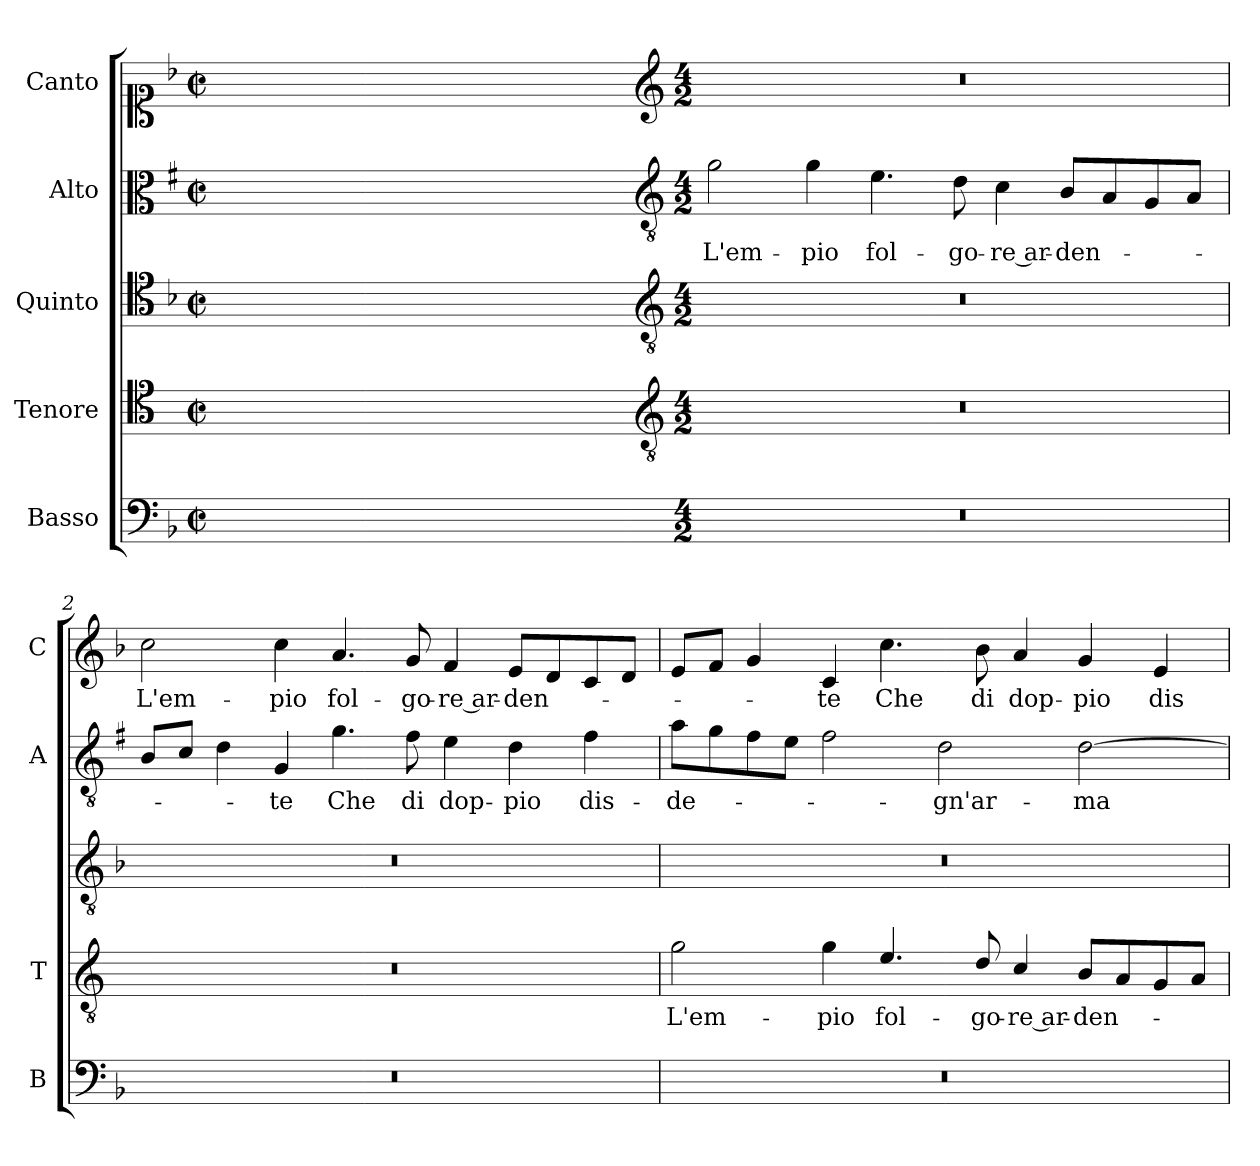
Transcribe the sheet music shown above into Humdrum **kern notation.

**kern	**kern	**text	**kern	**kern	**text	**kern	**text
*part5	*part4	*part4	*part3	*part2	*part2	*part1	*part1
*staff5	*staff4	*staff4	*staff3	*staff2	*staff2	*staff1	*staff1
*I"Basso	*I"Tenore	*	*I"Quinto	*I"Alto	*	*I"Canto	*
*I'B	*I'T	*	*	*I'A	*	*I'C	*
*clefF4	*clefC4	*	*clefC4	*clefC3	*	*clefC1	*
*	*ITrd4c7	*	*	*ITrd1c2	*	*	*
*k[b-]	*k[b-]	*	*k[b-]	*k[b-]	*	*k[b-]	*
*F:	*F:	*	*F:	*F:	*	*F:	*
*M2/2	*M2/2	*	*M2/2	*M2/2	*	*M2/2	*
*met(c|)	*met(c|)	*	*met(c|)	*met(c|)	*	*met(c|)	*
=	=	=	=	=	=	=	=
1ryy	1ryy	.	1ryy	1ryy	.	1ryy	.
=1X-	=1X-	=1X-	=1X-	=1X-	=1X-	=1X-	=1X-
4ryy	4ryy	.	4ryy	4ryy	.	4ryy	.
4ryy	4ryy	.	4ryy	4ryy	.	4ryy	.
4ryy	4ryy	.	4ryy	4ryy	.	4ryy	.
4ryy	4ryy	.	4ryy	4ryy	.	4ryy	.
=1-	=1-	=1-	=1-	=1-	=1-	=1-	=1-
*	*clefGv2	*	*clefGv2	*clefGv2	*	*clefG2	*
*M4/2	*M4/2	*	*M4/2	*M4/2	*	*M4/2	*
!	!	!	!	!	!LO:LY:b	!	!
0r	0r	.	0r	2f\	L'em-	0r	.
!	!	!	!	!	!LO:LY:b	!	!
.	.	.	.	4f\	-pio	.	.
!	!	!	!	!	!LO:LY:b	!	!
.	.	.	.	4.d\	fol-	.	.
!	!	!	!	!	!LO:LY:b	!	!
.	.	.	.	8c\	-go-	.	.
!	!	!	!	!	!LO:LY:b	!	!
.	.	.	.	4B-\	-re ar-	.	.
!	!	!	!	!	!LO:LY:b	!	!
.	.	.	.	8A/L	-den-	.	.
.	.	.	.	8G/	.	.	.
.	.	.	.	8F/	.	.	.
.	.	.	.	8G/J	.	.	.
=2	=2	=2	=2	=2	=2	=2	=2
!	!	!	!	!	!	!	!LO:LY:b
0r	0r	.	0r	8A/L	.	2cc\	L'em-
.	.	.	.	8B-/J	.	.	.
.	.	.	.	4c\	.	.	.
!	!	!	!	!	!LO:LY:b	!	!LO:LY:b
.	.	.	.	4F/	-te	4cc\	-pio
!	!	!	!	!	!LO:LY:b	!	!LO:LY:b
.	.	.	.	4.f\	Che	4.a/	fol-
!	!	!	!	!	!LO:LY:b	!	!LO:LY:b
.	.	.	.	8e\	di	8g/	-go-
!	!	!	!	!	!LO:LY:b	!	!LO:LY:b
.	.	.	.	4d\	dop-	4f/	-re ar-
!	!	!	!	!	!LO:LY:b	!	!LO:LY:b
.	.	.	.	4c\	-pio	8e/L	-den-
.	.	.	.	.	.	8d/	.
!	!	!	!	!	!LO:LY:b	!	!
.	.	.	.	4e\	dis-	8c/	.
.	.	.	.	.	.	8d/J	.
!!LO:LB:g=z
=3	=3	=3	=3	=3	=3	=3	=3
!	!	!LO:LY:b	!	!	!LO:LY:b	!	!
0r	2c\	L'em-	0r	8g\L	-de-	8e/L	.
.	.	.	.	8f\	.	8f/J	.
.	.	.	.	8e\	.	4g/	.
.	.	.	.	8d\J	.	.	.
!	!	!LO:LY:b	!	!	!	!	!LO:LY:b
.	4c\	-pio	.	2e\	.	4c/	-te
!	!	!LO:LY:b	!	!	!	!	!LO:LY:b
.	4.A/	fol-	.	.	.	4.cc\	Che
!	!	!	!	!	!LO:LY:b	!	!
.	.	.	.	2c\	-gn'ar-	.	.
!	!	!LO:LY:b	!	!	!	!	!LO:LY:b
.	8G/	-go-	.	.	.	8b-\	di
!	!	!LO:LY:b	!	!	!	!	!LO:LY:b
.	4F/	-re ar-	.	.	.	4a/	dop-
!	!	!LO:LY:b	!	!	!LO:LY:b	!	!LO:LY:b
.	8E/L	-den-	.	[2c\	-ma-	4g/	-pio
.	8D/	.	.	.	.	.	.
!	!	!	!	!	!	!	!LO:LY:b
.	8C/	.	.	.	.	4e/	dis-
.	8D/J	.	.	.	.	.	.
=	=	=	=	=	=	=	=
*-	*-	*-	*-	*-	*-	*-	*-
